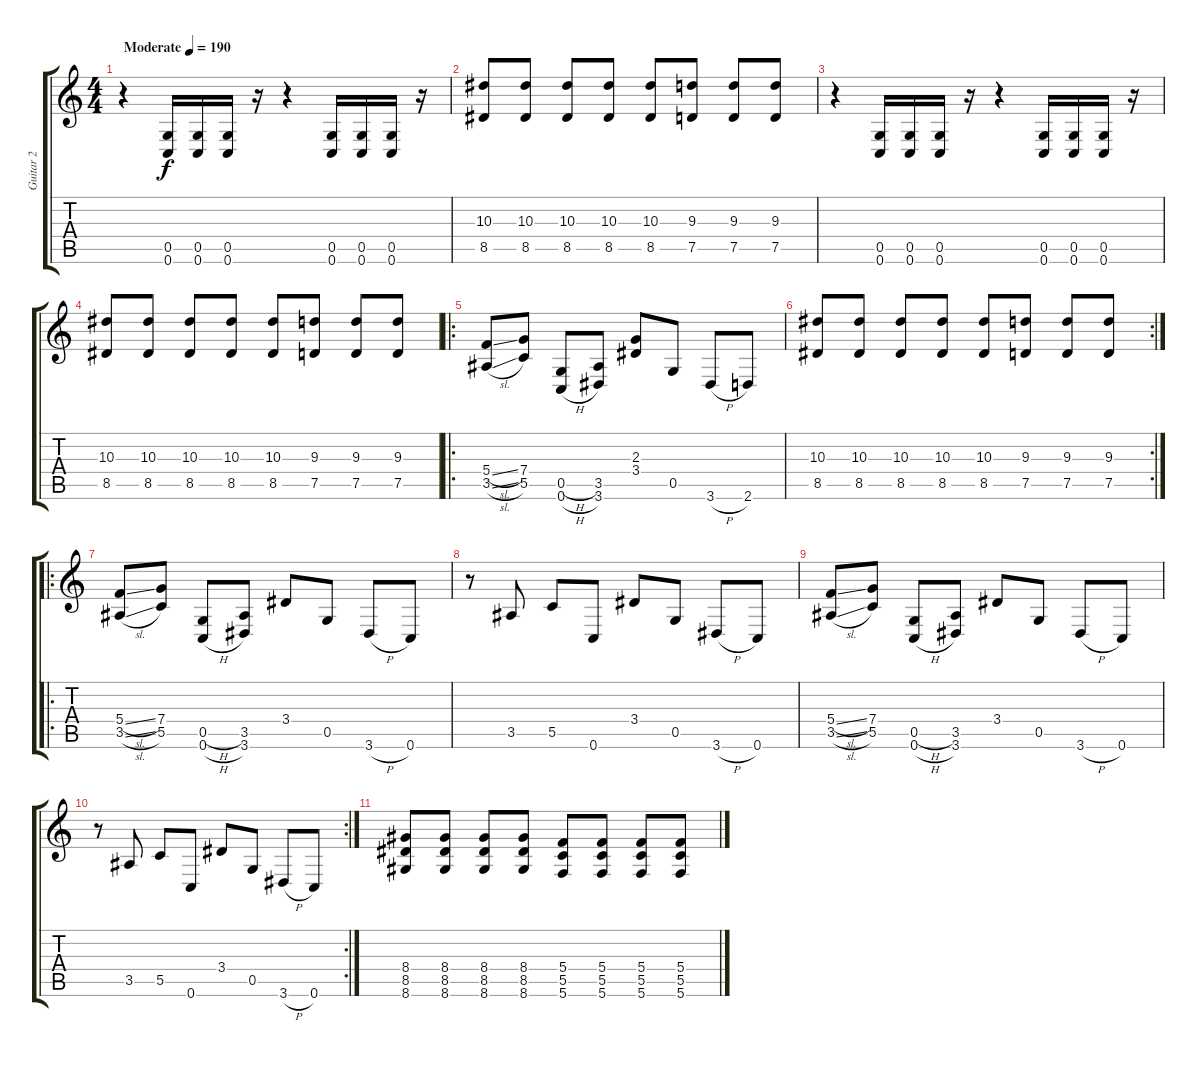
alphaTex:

\track ("Guitar 2" "Guitar 2") {instrument distortionguitar}
\staff {score tabs}
\tuning (D4 A3 F3 C3 G2 C2) {hide}
\ts (4 4)
\tempo (190 "Moderate")
\clef g2
\ks c
r.4{dy f instrument distortionguitar} (0.5 0.6).16 (0.5 0.6).16 (0.5 0.6).16 r.16 r.4 (0.5 0.6).16 (0.5 0.6).16 (0.5 0.6).16 r.16 |
(10.3 8.5).8 (10.3 8.5).8 (10.3 8.5).8 (10.3 8.5).8 (10.3 8.5).8 (9.3 7.5).8 (9.3 7.5).8 (9.3 7.5).8 |
r.4 (0.5 0.6).16 (0.5 0.6).16 (0.5 0.6).16 r.16 r.4 (0.5 0.6).16 (0.5 0.6).16 (0.5 0.6).16 r.16 |
(10.3 8.5).8 (10.3 8.5).8 (10.3 8.5).8 (10.3 8.5).8 (10.3 8.5).8 (9.3 7.5).8 (9.3 7.5).8 (9.3 7.5).8 |
\ro
(5.4{sl} 3.5{sl}).8 (7.4 5.5).8 (0.5{h} 0.6{h}).8 (3.5 3.6).8 (2.3 3.4).8 0.5.8 3.6{h}.8 2.6.8 |
\rc 2
(10.3 8.5).8 (10.3 8.5).8 (10.3 8.5).8 (10.3 8.5).8 (10.3 8.5).8 (9.3 7.5).8 (9.3 7.5).8 (9.3 7.5).8 |
\ro
(5.4{sl} 3.5{sl}).8 (7.4 5.5).8 (0.5{h} 0.6{h}).8 (3.5 3.6).8 3.4.8 0.5.8 3.6{h}.8 0.6.8 |
r.8 3.5.8 5.5.8 0.6.8 3.4.8 0.5.8 3.6{h}.8 0.6.8 |
(5.4{sl} 3.5{sl}).8 (7.4 5.5).8 (0.5{h} 0.6{h}).8 (3.5 3.6).8 3.4.8 0.5.8 3.6{h}.8 0.6.8 |
\rc 2
r.8 3.5.8 5.5.8 0.6.8 3.4.8 0.5.8 3.6{h}.8 0.6.8 |
(8.4 8.5 8.6).8 (8.4 8.5 8.6).8 (8.4 8.5 8.6).8 (8.4 8.5 8.6).8 (5.4 5.5 5.6).8 (5.4 5.5 5.6).8 (5.4 5.5 5.6).8 (5.4 5.5 5.6).8
